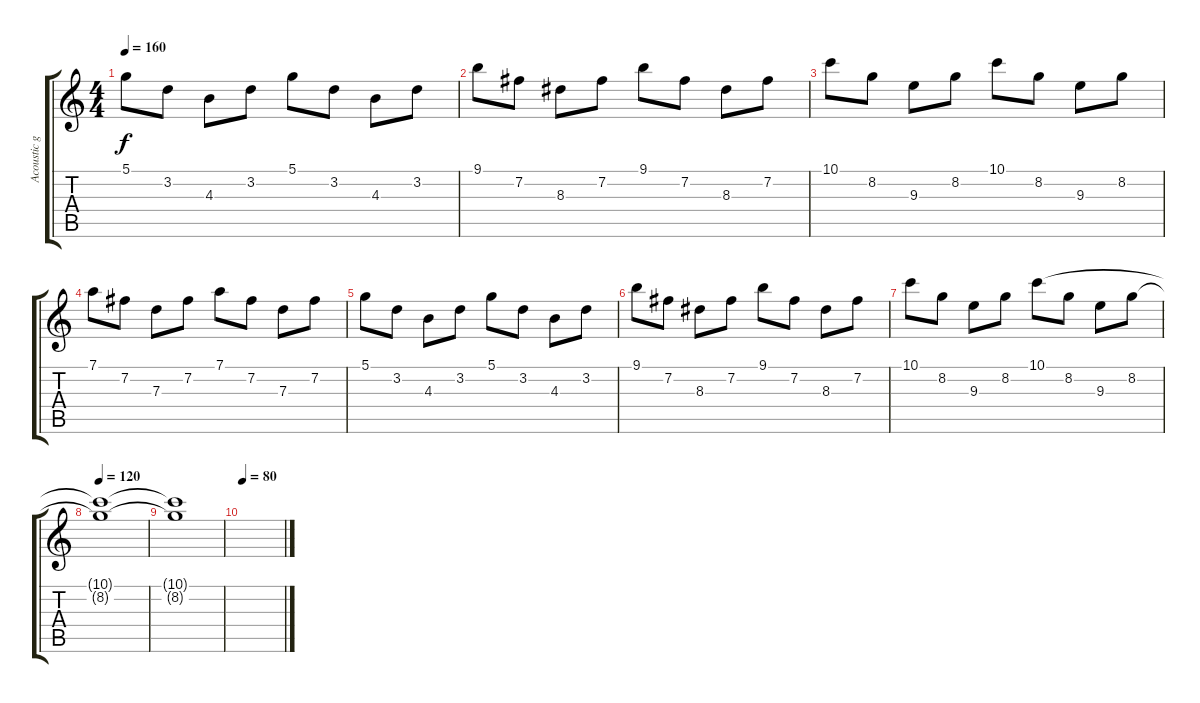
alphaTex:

\track ("Acoustic guitar" "Acoustic g") {instrument acousticguitarsteel}
\staff {score tabs}
\tuning (D4 B3 G3 D3 B2 G2) {hide}
\ts (4 4)
\tempo 160
\clef g2
\ks c
5.1.8{dy f} 3.2.8 4.3.8 3.2.8 5.1.8 3.2.8 4.3.8 3.2.8 |
9.1.8 7.2.8 8.3.8 7.2.8 9.1.8 7.2.8 8.3.8 7.2.8 |
10.1.8 8.2.8 9.3.8 8.2.8 10.1.8 8.2.8 9.3.8 8.2.8 |
7.1.8 7.2.8 7.3.8 7.2.8 7.1.8 7.2.8 7.3.8 7.2.8 |
5.1.8 3.2.8 4.3.8 3.2.8 5.1.8 3.2.8 4.3.8 3.2.8 |
9.1.8 7.2.8 8.3.8 7.2.8 9.1.8 7.2.8 8.3.8 7.2.8 |
10.1.8 8.2.8 9.3.8 8.2.8 10.1.8 8.2.8 9.3.8 8.2.8 |
\tempo 120
(10.1{t} 8.2{t}).1{volume 0} |
(10.1{t} 8.2{t}).1 |
\tempo 80
